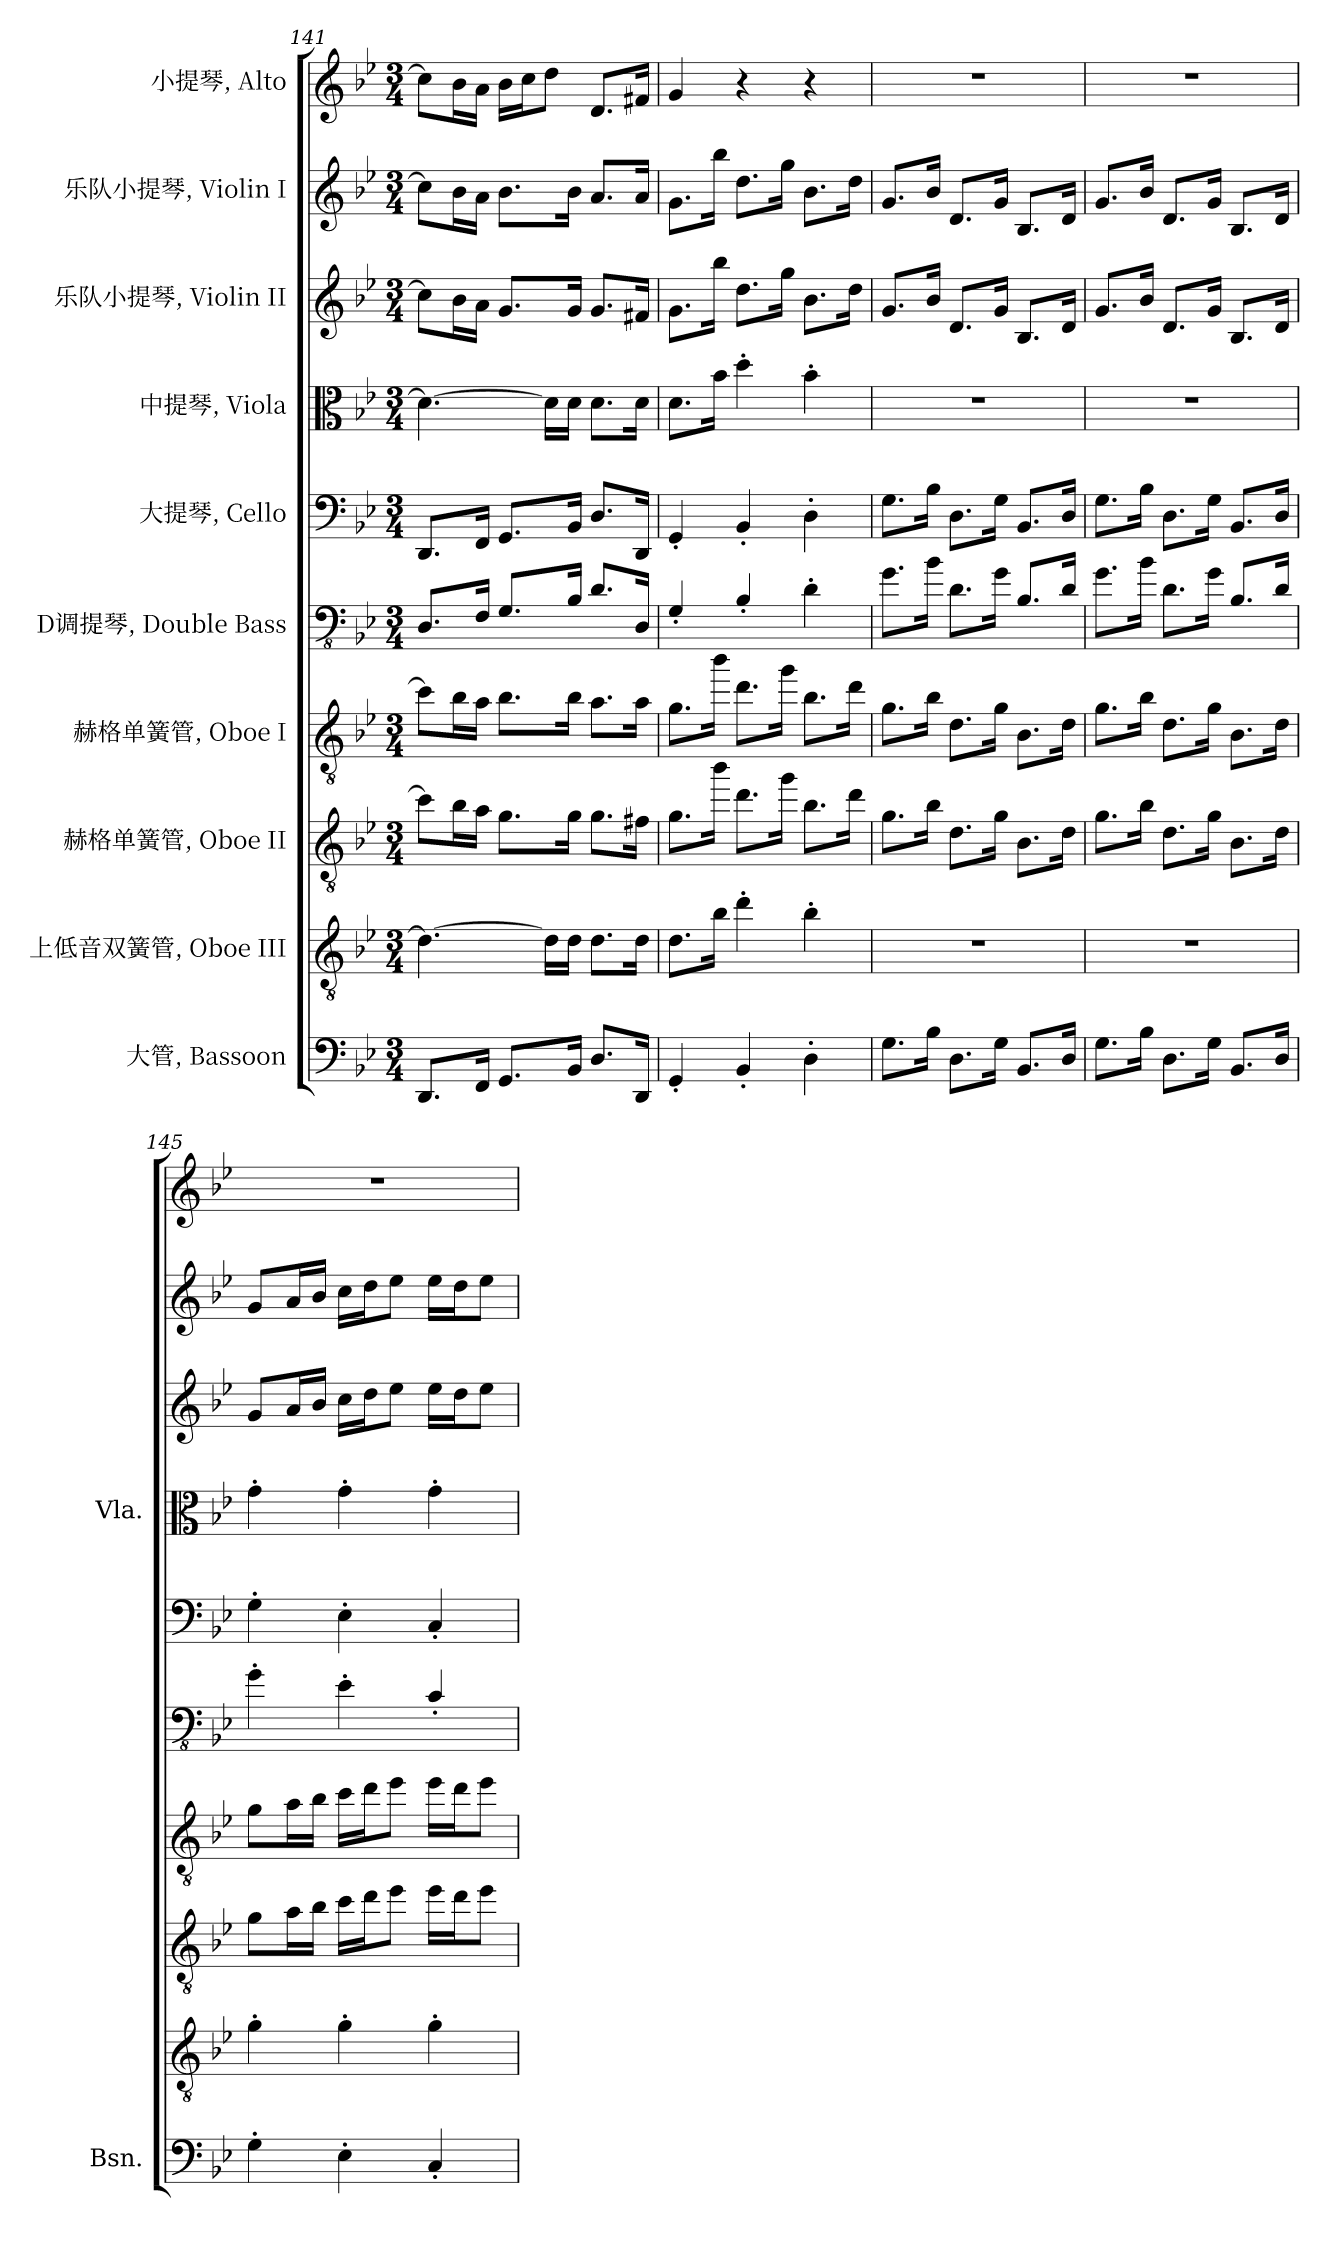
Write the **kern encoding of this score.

**kern	**kern	**kern	**kern	**kern	**kern	**kern	**kern	**kern	**kern
*part10	*part9	*part8	*part7	*part6	*part5	*part4	*part3	*part2	*part1
*staff10	*staff9	*staff8	*staff7	*staff6	*staff5	*staff4	*staff3	*staff2	*staff1
*I"大管, Bassoon	*I"上低音双簧管, Oboe III	*I"赫格单簧管, Oboe II	*I"赫格单簧管, Oboe I	*I"D调提琴, Double Bass	*I"大提琴, Cello	*I"中提琴, Viola	*I"乐队小提琴, Violin II	*I"乐队小提琴, Violin I	*I"小提琴, Alto
*I'Bsn.	*	*	*	*	*	*I'Vla.	*	*	*
!!LO:PB:g=z
*clefF4	*clefGv2	*clefGv2	*clefGv2	*clefFv4	*clefF4	*clefC3	*clefG2	*clefG2	*clefG2
*	*	*	*	*ITrd7c12	*	*	*	*	*
*k[b-e-]	*k[b-e-]	*k[b-e-]	*k[b-e-]	*k[b-e-]	*k[b-e-]	*k[b-e-]	*k[b-e-]	*k[b-e-]	*k[b-e-]
*M3/4	*M3/4	*M3/4	*M3/4	*M3/4	*M3/4	*M3/4	*M3/4	*M3/4	*M3/4
=141	=141	=141	=141	=141	=141	=141	=141	=141	=141
8.DD/L	4.d\_	8cc\L]	8cc\L]	8.DDD/L	8.DD/L	4.d\_	8cc\L]	8cc\L]	8cc\L]
.	.	16b-\L	16b-\L	.	.	.	16b-\L	16b-\L	16b-\L
16FF/Jk	.	16a\JJ	16a\JJ	16FFF/Jk	16FF/Jk	.	16a\JJ	16a\JJ	16a\JJ
8.GG/L	.	8.g\L	8.b-\L	8.GGG/L	8.GG/L	.	8.g/L	8.b-\L	16b-\LL
.	.	.	.	.	.	.	.	.	16cc\J
.	16d\LL]	.	.	.	.	16d\LL]	.	.	8dd\J
16BB-/Jk	16d\JJ	16g\Jk	16b-\Jk	16BBB-/Jk	16BB-/Jk	16d\JJ	16g/Jk	16b-\Jk	.
8.D/L	8.d\L	8.g\L	8.a\L	8.DD/L	8.D/L	8.d\L	8.g/L	8.a/L	8.d/L
16DD/Jk	16d\Jk	16f#X\Jk	16a\Jk	16DDD/Jk	16DD/Jk	16d\Jk	16f#X/Jk	16a/Jk	16f#X/Jk
=142	=142	=142	=142	=142	=142	=142	=142	=142	=142
4GG'/	8.d\L	8.g\L	8.g\L	4GGG'/	4GG'/	8.d\L	8.g\L	8.g\L	4g/
.	16b-\Jk	16bb-\Jk	16bb-\Jk	.	.	16b-\Jk	16bb-\Jk	16bb-\Jk	.
4BB-'/	4dd'\	8.dd\L	8.dd\L	4BBB-'/	4BB-'/	4dd'\	8.dd\L	8.dd\L	4r
.	.	16gg\Jk	16gg\Jk	.	.	.	16gg\Jk	16gg\Jk	.
4D'\	4b-'\	8.b-\L	8.b-\L	4DD'\	4D'\	4b-'\	8.b-\L	8.b-\L	4r
.	.	16dd\Jk	16dd\Jk	.	.	.	16dd\Jk	16dd\Jk	.
=143	=143	=143	=143	=143	=143	=143	=143	=143	=143
8.G\L	2.r	8.g\L	8.g\L	8.GG\L	8.G\L	2.r	8.g/L	8.g/L	2.r
16B-\Jk	.	16b-\Jk	16b-\Jk	16BB-\Jk	16B-\Jk	.	16b-/Jk	16b-/Jk	.
8.D\L	.	8.d\L	8.d\L	8.DD\L	8.D\L	.	8.d/L	8.d/L	.
16G\Jk	.	16g\Jk	16g\Jk	16GG\Jk	16G\Jk	.	16g/Jk	16g/Jk	.
8.BB-/L	.	8.B-\L	8.B-\L	8.BBB-/L	8.BB-/L	.	8.B-/L	8.B-/L	.
16D/Jk	.	16d\Jk	16d\Jk	16DD/Jk	16D/Jk	.	16d/Jk	16d/Jk	.
=144	=144	=144	=144	=144	=144	=144	=144	=144	=144
8.G\L	2.r	8.g\L	8.g\L	8.GG\L	8.G\L	2.r	8.g/L	8.g/L	2.r
16B-\Jk	.	16b-\Jk	16b-\Jk	16BB-\Jk	16B-\Jk	.	16b-/Jk	16b-/Jk	.
8.D\L	.	8.d\L	8.d\L	8.DD\L	8.D\L	.	8.d/L	8.d/L	.
16G\Jk	.	16g\Jk	16g\Jk	16GG\Jk	16G\Jk	.	16g/Jk	16g/Jk	.
8.BB-/L	.	8.B-\L	8.B-\L	8.BBB-/L	8.BB-/L	.	8.B-/L	8.B-/L	.
16D/Jk	.	16d\Jk	16d\Jk	16DD/Jk	16D/Jk	.	16d/Jk	16d/Jk	.
!!LO:PB:g=z
=145	=145	=145	=145	=145	=145	=145	=145	=145	=145
4G'\	4g'\	8g\L	8g\L	4GG'\	4G'\	4g'\	8g/L	8g/L	2.r
.	.	16a\L	16a\L	.	.	.	16a/L	16a/L	.
.	.	16b-\JJ	16b-\JJ	.	.	.	16b-/JJ	16b-/JJ	.
4E-'\	4g'\	16cc\LL	16cc\LL	4EE-'\	4E-'\	4g'\	16cc\LL	16cc\LL	.
.	.	16dd\J	16dd\J	.	.	.	16dd\J	16dd\J	.
.	.	8ee-\J	8ee-\J	.	.	.	8ee-\J	8ee-\J	.
4C'/	4g'\	16ee-\LL	16ee-\LL	4CC'/	4C'/	4g'\	16ee-\LL	16ee-\LL	.
.	.	16dd\J	16dd\J	.	.	.	16dd\J	16dd\J	.
.	.	8ee-\J	8ee-\J	.	.	.	8ee-\J	8ee-\J	.
=	=	=	=	=	=	=	=	=	=
*-	*-	*-	*-	*-	*-	*-	*-	*-	*-
